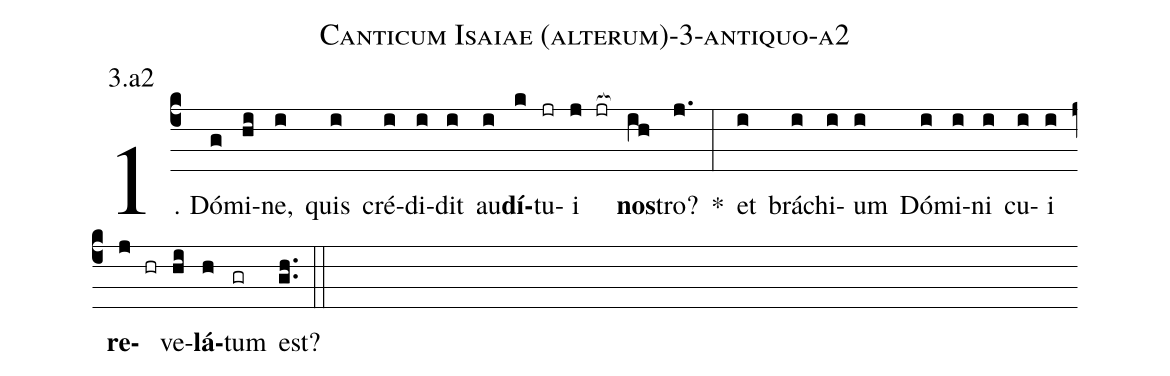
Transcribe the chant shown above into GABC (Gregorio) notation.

name: Canticum Isaiae (alterum)-3-antiquo-a2;
annotation: 3.a2;
%%
(c4)1. Dó(g)mi(hi)ne,(i) quis(i) cré(i)di(i)dit(i) au(i)<b>dí</b>(k)tu(jr)i(j jr[ocb:1{]) <b>nos</b>(ih[ocb:0}])tro?(j.) *(:) et(i) brá(i)chi(i)um(i) Dó(i)mi(i)ni(i) cu(i)i(i) <b>re</b>(j hr)ve(hi)<b>lá</b>(h)tum(gr) est?(gh..) (::)
